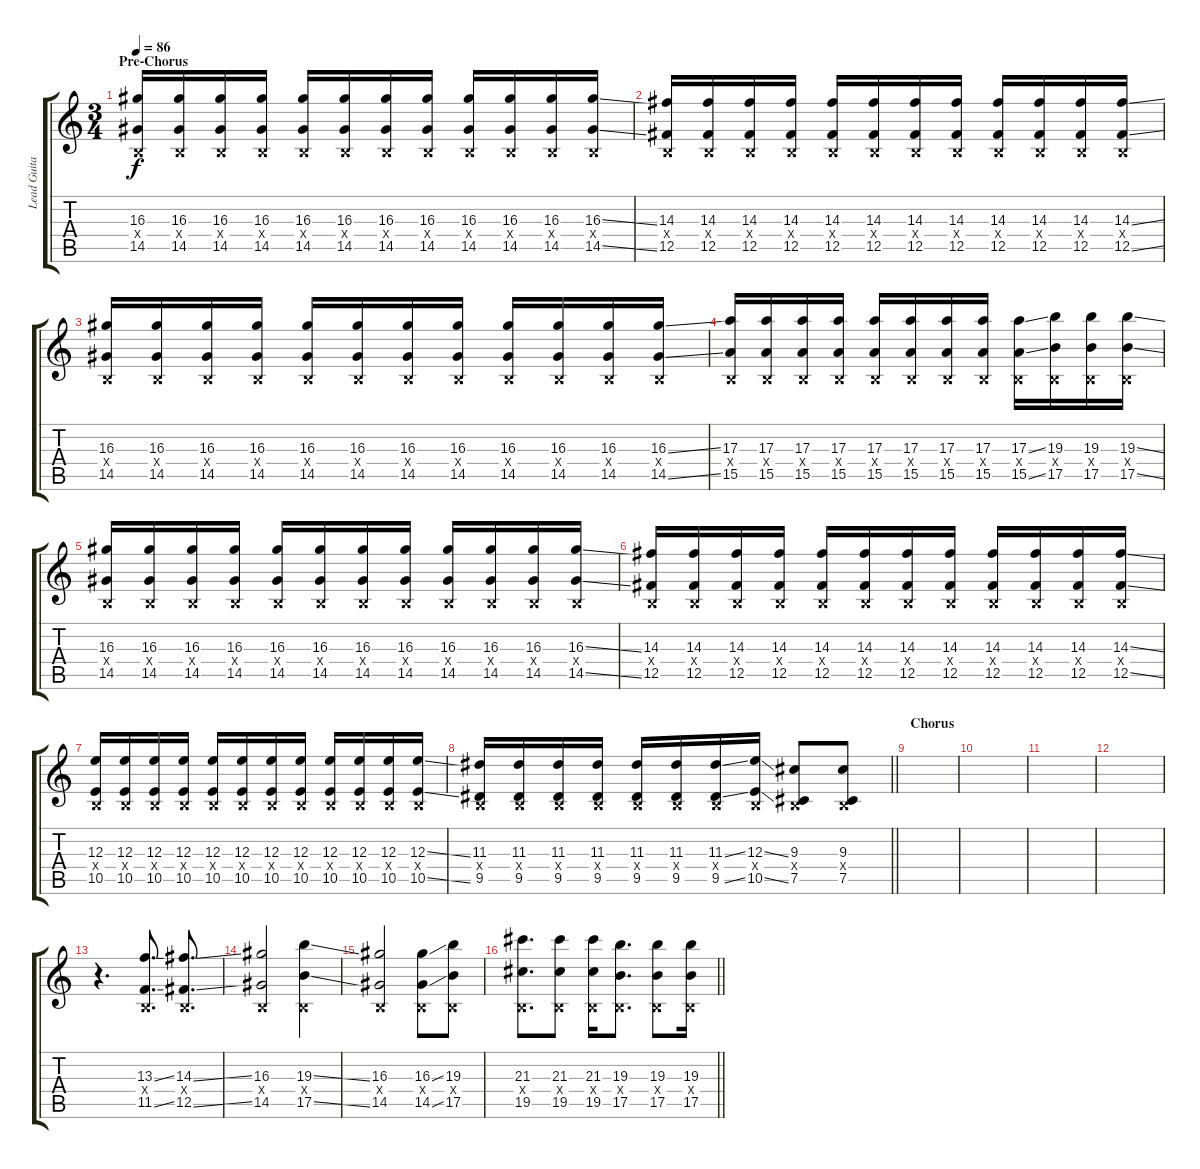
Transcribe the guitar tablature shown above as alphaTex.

\track ("Lead Guitar (R)" "Lead Guita") {instrument distortionguitar}
\staff {score tabs}
\tuning (Db4 Ab3 E3 B2 Gb2 Db2) {hide}
\ts (3 4)
\section ("" "Pre-Chorus")
\tempo 86
\clef g2
\ks c
(16.3 0.4{x} 14.5).16{dy f} (16.3 0.4{x} 14.5).16 (16.3 0.4{x} 14.5).16 (16.3 0.4{x} 14.5).16 (16.3 0.4{x} 14.5).16 (16.3 0.4{x} 14.5).16 (16.3 0.4{x} 14.5).16 (16.3 0.4{x} 14.5).16 (16.3 0.4{x} 14.5).16 (16.3 0.4{x} 14.5).16 (16.3 0.4{x} 14.5).16 (16.3{ss} 0.4{x} 14.5{ss}).16 |
(14.3 0.4{x} 12.5).16 (14.3 0.4{x} 12.5).16 (14.3 0.4{x} 12.5).16 (14.3 0.4{x} 12.5).16 (14.3 0.4{x} 12.5).16 (14.3 0.4{x} 12.5).16 (14.3 0.4{x} 12.5).16 (14.3 0.4{x} 12.5).16 (14.3 0.4{x} 12.5).16 (14.3 0.4{x} 12.5).16 (14.3 0.4{x} 12.5).16 (14.3{ss} 0.4{x} 12.5{ss}).16 |
(16.3 0.4{x} 14.5).16 (16.3 0.4{x} 14.5).16 (16.3 0.4{x} 14.5).16 (16.3 0.4{x} 14.5).16 (16.3 0.4{x} 14.5).16 (16.3 0.4{x} 14.5).16 (16.3 0.4{x} 14.5).16 (16.3 0.4{x} 14.5).16 (16.3 0.4{x} 14.5).16 (16.3 0.4{x} 14.5).16 (16.3 0.4{x} 14.5).16 (16.3{ss} 0.4{x} 14.5{ss}).16 |
(17.3 0.4{x} 15.5).16 (17.3 0.4{x} 15.5).16 (17.3 0.4{x} 15.5).16 (17.3 0.4{x} 15.5).16 (17.3 0.4{x} 15.5).16 (17.3 0.4{x} 15.5).16 (17.3 0.4{x} 15.5).16 (17.3 0.4{x} 15.5).16 (17.3{ss} 0.4{x} 15.5{ss}).16 (19.3 0.4{x} 17.5).16 (19.3 0.4{x} 17.5).16 (19.3{ss} 0.4{x} 17.5{ss}).16 |
(16.3 0.4{x} 14.5).16 (16.3 0.4{x} 14.5).16 (16.3 0.4{x} 14.5).16 (16.3 0.4{x} 14.5).16 (16.3 0.4{x} 14.5).16 (16.3 0.4{x} 14.5).16 (16.3 0.4{x} 14.5).16 (16.3 0.4{x} 14.5).16 (16.3 0.4{x} 14.5).16 (16.3 0.4{x} 14.5).16 (16.3 0.4{x} 14.5).16 (16.3{ss} 0.4{x} 14.5{ss}).16 |
(14.3 0.4{x} 12.5).16 (14.3 0.4{x} 12.5).16 (14.3 0.4{x} 12.5).16 (14.3 0.4{x} 12.5).16 (14.3 0.4{x} 12.5).16 (14.3 0.4{x} 12.5).16 (14.3 0.4{x} 12.5).16 (14.3 0.4{x} 12.5).16 (14.3 0.4{x} 12.5).16 (14.3 0.4{x} 12.5).16 (14.3 0.4{x} 12.5).16 (14.3{ss} 0.4{x} 12.5{ss}).16 |
(12.3 0.4{x} 10.5).16 (12.3 0.4{x} 10.5).16 (12.3 0.4{x} 10.5).16 (12.3 0.4{x} 10.5).16 (12.3 0.4{x} 10.5).16 (12.3 0.4{x} 10.5).16 (12.3 0.4{x} 10.5).16 (12.3 0.4{x} 10.5).16 (12.3 0.4{x} 10.5).16 (12.3 0.4{x} 10.5).16 (12.3 0.4{x} 10.5).16 (12.3{ss} 0.4{x} 10.5{ss}).16 |
\barLineRight lightlight
(11.3 0.4{x} 9.5).16 (11.3 0.4{x} 9.5).16 (11.3 0.4{x} 9.5).16 (11.3 0.4{x} 9.5).16 (11.3 0.4{x} 9.5).16 (11.3 0.4{x} 9.5).16 (11.3{ss} 0.4{x} 9.5{ss}).16 (12.3{ss} 0.4{x} 10.5{ss}).16 (9.3 0.4{x} 7.5).8 (9.3 0.4{x} 7.5).8 |
\section ("" "Chorus")
|
|
|
|
r.4{d} (13.3{ss} 0.4{x} 11.5{ss}).8{d} (14.3{ss} 0.4{x} 12.5{ss}).8{d} |
(16.3 0.4{x} 14.5).2 (19.3{ss} 0.4{x} 17.5{ss}).4 |
(16.3 0.4{x} 14.5).2 (16.3{ss} 0.4{x} 14.5{ss}).8 (19.3 0.4{x} 17.5).8 |
\barLineRight lightlight
(21.3 0.4{x} 19.5).8{d} (21.3 0.4{x} 19.5).8 (21.3 0.4{x} 19.5).16 (19.3 0.4{x} 17.5).8{d} (19.3 0.4{x} 17.5).8 (19.3{ss} 0.4{x} 17.5{ss}).16
